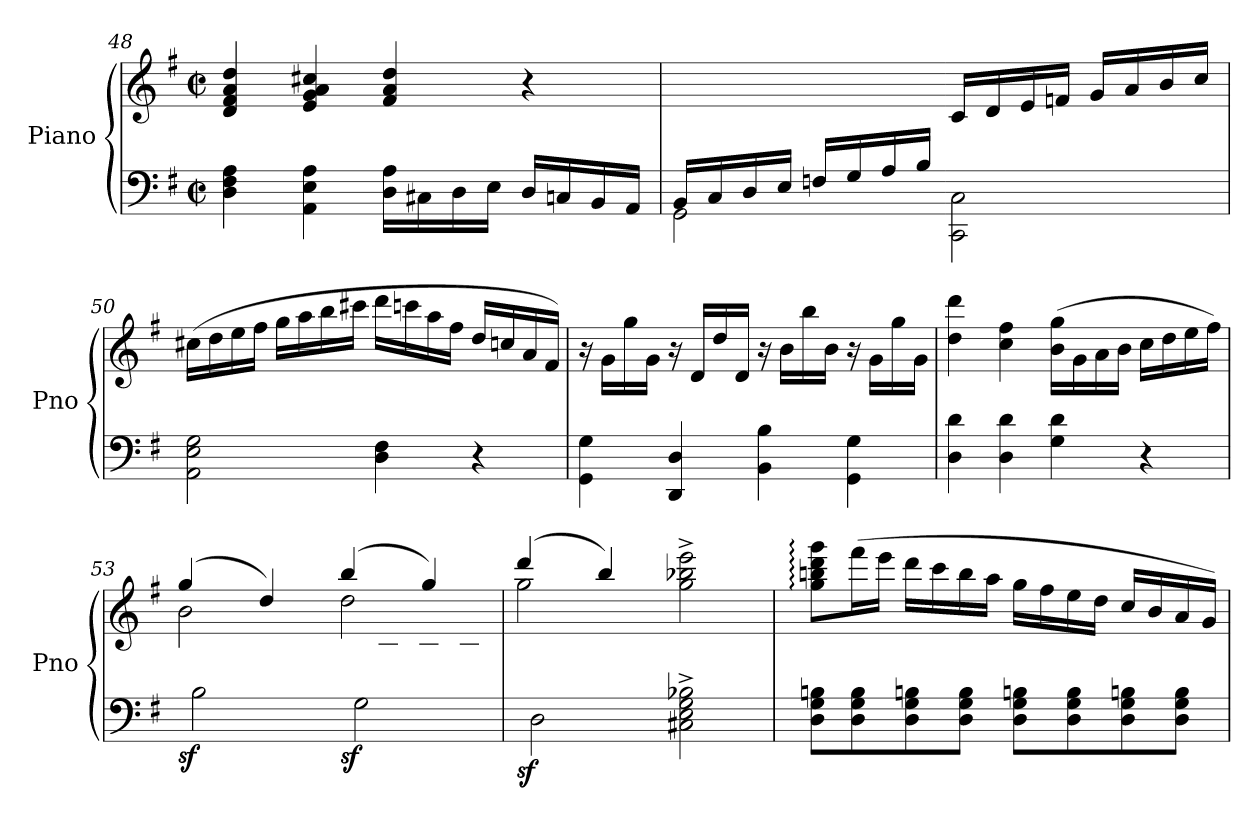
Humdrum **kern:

**kern	**kern	**dynam
*part1	*part1	*part1
*staff2	*staff1	*staff1/2
*I"Piano	*	*
*I'Pno	*	*
*clefF4	*clefG2	*
*k[f#]	*k[f#]	*
*M2/2	*M2/2	*
*met(c|)	*met(c|)	*
=48	=48	=48
4D\ 4F#\ 4A\	4d/ 4f#/ 4a/ 4dd/	.
4AA\ 4E\ 4A\	4e/ 4g/ 4a/ 4cc#X/	.
16D\ 16A\LL	4f#/ 4a/ 4dd/	.
16C#X\	.	.
16D\	.	.
16E\JJ	.	.
16D/LL	4r	.
16Cn/	.	.
16BB/	.	.
16AA/JJ	.	.
!!LO:LB:g=z
=49	=49	=49
*^	*	*
(<16BB/LL	2GG\	2ryy	.
16C/	.	.	.
16D/	.	.	.
16E/JJ	.	.	.
16Fn/LL	.	.	.
16G/	.	.	.
16A/	.	.	.
16B/JJ	.	.	.
2ryy	2CC\ 2C\	16c/LL	.
.	.	16d/	.
.	.	16e/	.
.	.	16fn/JJ	.
.	.	16g/LL	.
.	.	16a/	.
.	.	16b/	.
.	.	16cc/JJ)	.
*v	*v	*	*
=50	=50	=50
2AA\ 2E\ 2G\	(>16cc#X\LL	.
.	16dd\	.
.	16ee\	.
.	16ff#\JJ	.
.	16gg\LL	.
.	16aa\	.
.	16bb\	.
.	16ccc#X\JJ	.
4D\ 4F#\	16ddd\LL	.
.	16cccn\	.
.	16aa\	.
.	16ff#\JJ	.
4r	16dd/LL	.
.	16ccn/	.
.	16a/	.
.	16f#/JJ)	.
=51	=51	=51
4GG\ 4G\	16r	.
.	16g\LL	.
.	16gg\	.
.	16g\JJ	.
4DD/ 4D/	16r	.
.	16d/LL	.
.	16dd/	.
.	16d/JJ	.
4BB\ 4B\	16r	.
.	16b\LL	.
.	16bb\	.
.	16b\JJ	.
4GG\ 4G\	16r	.
.	16g\LL	.
.	16gg\	.
.	16g\JJ	.
!!LO:LB:g=z
=52	=52	=52
4D\ 4d\	4dd\ 4ddd\	.
4D\ 4d\	4cc\ 4ff#\	.
4G\ 4d\	(>16b\ 16gg\LL	.
.	16g\	.
.	16a\	.
.	16b\JJ	.
4r	16cc\LL	.
.	16dd\	.
.	16ee\	.
.	16ff#\JJ)	.
=53	=53	=53
*^	*^	*
*	*	*	*^	*
!	!	!	!	!	!LO:DY:b=2
8B/Lyy	2B\	(>4gg/	2b\	8ryy	sf
4.ryy	.	.	.	8d\ 8g\	.
.	.	4dd/)	.	8d\ 8g\	.
.	.	.	.	8d\ 8g\J	.
!	!	!	!	!	!LO:DY:b=2
8G/Lyy	2G\	(>4bb/	2dd\	8ryy	sf
4.ryy	.	.	.	8B\ 8d\	.
.	.	4gg/)	.	8B\ 8d\	.
.	.	.	.	8B\ 8d\J	.
=54	=54	=54	=54	=54	=54
!	!	!	!	!	!LO:DY:b=2
*	*	*	*v	*v	*
8D/Lyy	2D\	(>4ddd/	2gg\	sf
8G/ 8B/	.	.	.	.
8G/ 8B/	.	4bb/)	.	.
8G/ 8B/J	.	.	.	.
2ryy	2C#X\^ 2E\^ 2G\^ 2B-X\^	2gg\^ 2bb-X\^ 2eee\^	2ryy	.
*v	*v	*	*	*
*	*v	*v	*
=55	=55	=55
8D\ 8G\ 8Bn\L	8gg\: 8bbn\: 8ddd\: 8ggg\:L	.
8D\ 8G\ 8B\	(>16fff#\L	.
.	16eee\JJ	.
8D\ 8G\ 8Bn\	16ddd\LL	.
.	16ccc\	.
8D\ 8G\ 8B\J	16bb\	.
.	16aa\JJ	.
8D\ 8G\ 8Bn\L	16gg\LL	.
.	16ff#\	.
8D\ 8G\ 8B\	16ee\	.
.	16dd\JJ	.
8D\ 8G\ 8Bn\	16cc/LL	.
.	16b/	.
8D\ 8G\ 8B\J	16a/	.
.	16g/JJ)	.
=	=	=
*-	*-	*-
